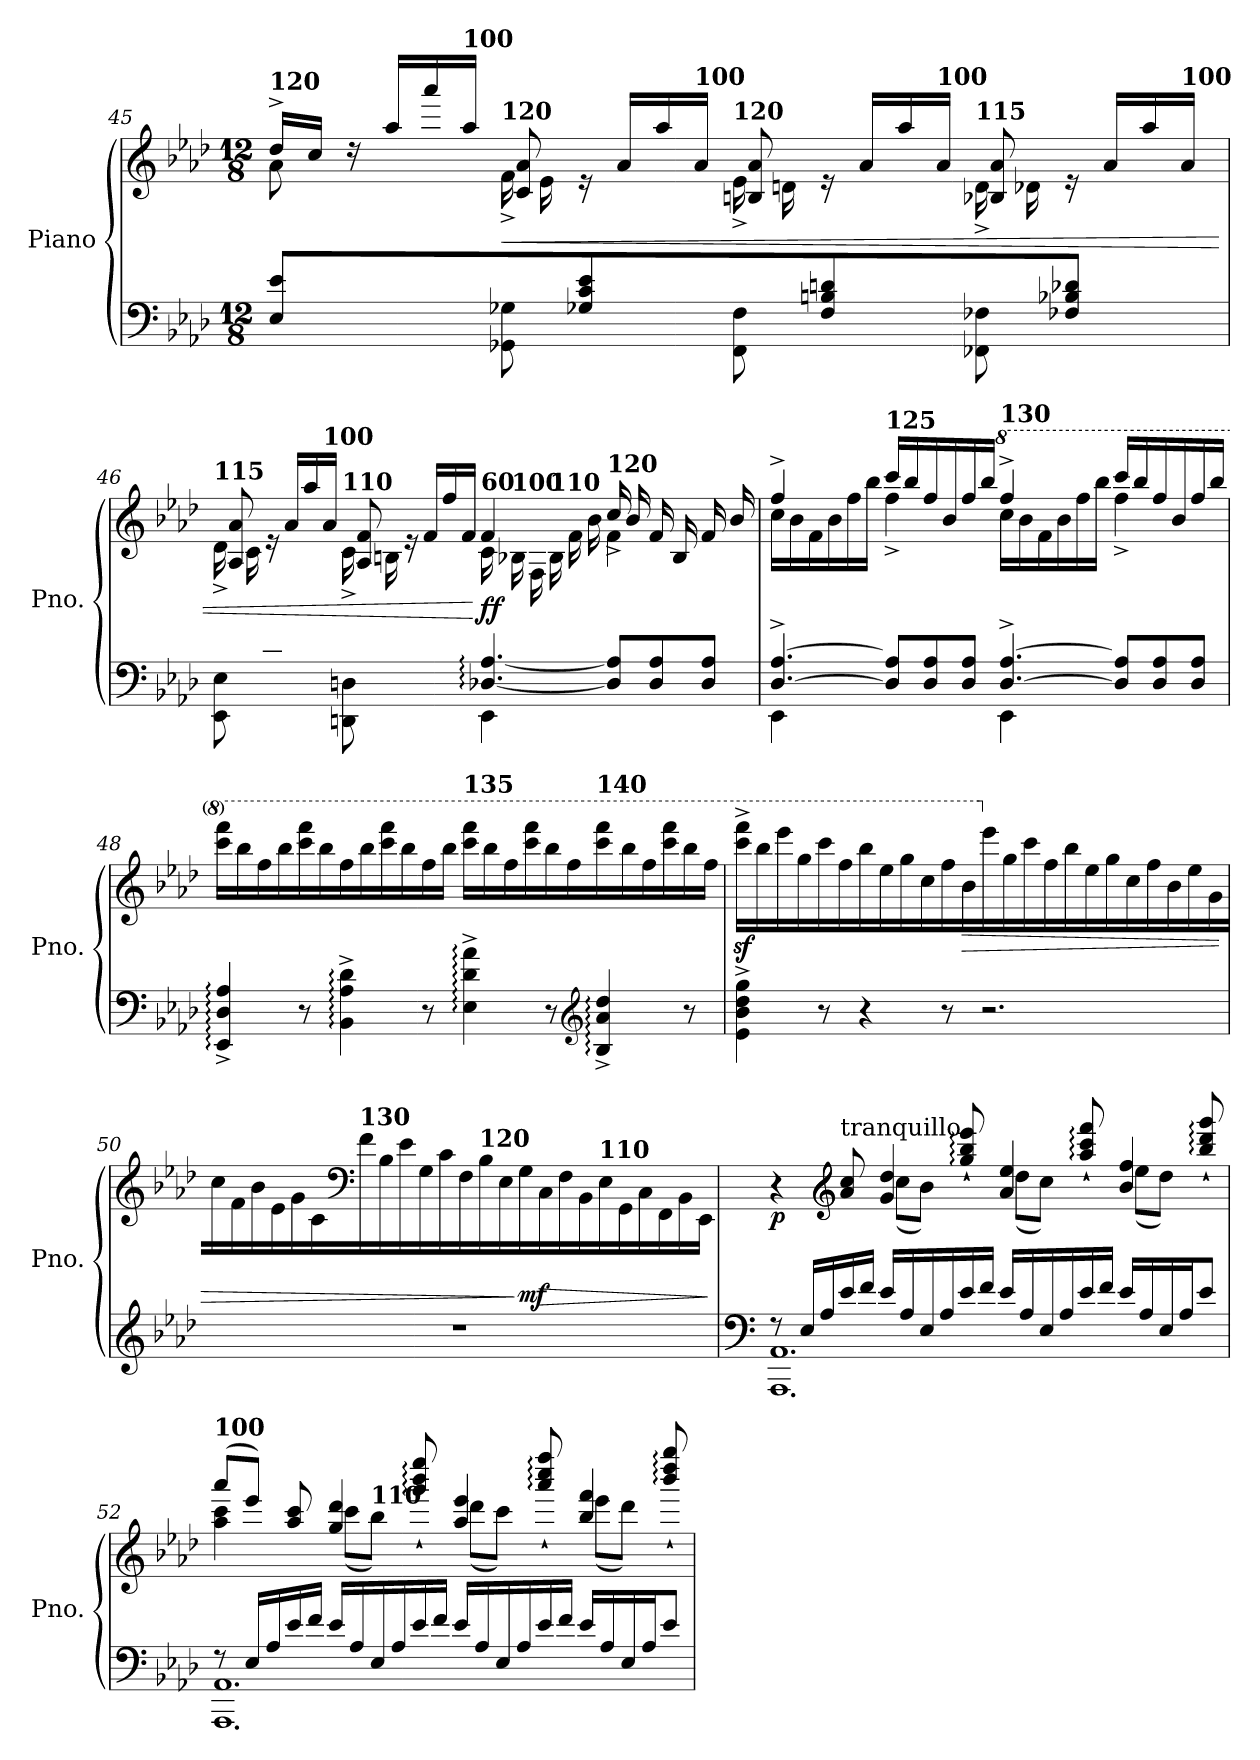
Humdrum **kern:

**kern	**kern	**dynam
*part1	*part1	*part1
*staff2	*staff1	*staff1/2
*I"Piano	*	*
*I'Pno.	*	*
!!LO:LB:g=z
*clefF4	*clefG2	*
*k[b-e-a-d-]	*k[b-e-a-d-]	*
*M12/8	*M12/8	*
=45	=45	=45
*^	*^	*
*	*	*	*^	*
!	!	!LO:TX:a:B:t=120	!	!	!
8E-/ 8e-/L	8ryy	16dd-^/LL	8ryy	8a-\	.
.	.	16cc/JJ	.	.	.
4.ryy	8ryy	16rdd	8e-\ 8a-\ 8cc\J	4ryy	.
.	.	16aa-/LL	.	.	.
.	8ryy	16aaa-/	8ryy	.	.
!	!	!LO:TX:a:B:t=100	!	!	!
.	.	16aa-/JJ	.	.	.
!	!	!LO:TX:a:B:t=120	!	!	!
!	!	!	!	!	!LO:HP:b
.	8GG-X\ 8G-X\	8ryy	16f^\LL	8c/ 8a-/	<
.	.	.	16e-\J	.	.
8G-X/ 8c/ 8e-/J	8ryy	16re	8ryy	4ryy	.
.	.	16a-/LL	.	.	.
4ryy	8ryy	16aa-/	8ryy	.	.
!	!	!LO:TX:a:B:t=100	!	!	!
.	.	16a-/JJ	.	.	.
!	!	!LO:TX:a:B:t=120	!	!	!
.	8FF\ 8F\	8ryy	16e-^\LL	8Bn/ 8a-/	.
.	.	.	16dn\J	.	.
8F/ 8Bn/ 8dn/J	8ryy	16re	8ryy	4ryy	.
.	.	16a-/LL	.	.	.
4ryy	8ryy	16aa-/	8ryy	.	.
!	!	!LO:TX:a:B:t=100	!	!	!
.	.	16a-/JJ	.	.	.
!	!	!LO:TX:a:B:t=115	!	!	!
.	8FF-X\ 8F-X\	8ryy	16d^\LL	8B-X/ 8a-/	.
.	.	.	16d-X\J	.	.
8F-X/ 8B-X/ 8d-X/J	8ryy	16re	8ryy	4ryy	.
.	.	16a-/LL	.	.	.
8ryy	8ryy	16aa-/	8ryy	.	.
!	!	!LO:TX:a:B:t=100	!	!	!
.	.	16a-/JJ	.	.	.
=46	=46	=46	=46	=46	=46
*^	*^	*	*	*	*
!	!	!	!	!LO:TX:a:B:t=115	!	!	!
8ryy	8EE-\ 8E-\	2.ryy	2.ryy	8ryy	16d-^\LL	8A-/ 8a-/	.
.	.	.	.	.	16c\J	.	.
8E-/ 8A-/ 8c/J	8ryy	.	.	16re	8ryy	4ryy	.
.	.	.	.	16a-/LL	.	.	.
4ryy	8ryy	.	.	16aa-/	8ryy	.	.
!	!	!	!	!LO:TX:a:B:t=100	!	!	!
.	.	.	.	16a-/JJ	.	.	.
!	!	!	!	!LO:TX:a:B:t=110	!	!	!
.	8DDn\ 8Dn\	.	.	8ryy	16c^\LL	8A-/ 8f/	.
.	.	.	.	.	16Bn\J	.	.
8Dn/ 8A-/ 8Bn/J	8ryy	.	.	16re	8ryy	4ryy	.
.	.	.	.	16f/LL	.	.	.
2..ryy	8ryy	.	.	16ff/	8ryy	.	.
.	.	.	.	16f/JJ	.	.	.
!	!	!	!	!LO:TX:a:B:t=60	!	!	!
!	!	!	!	!	!	!	!LO:DY:n=1:b
.	[4.D-X/: [4.A-/:	4EE-\	4ryy	4f/	16c\LL	4ryy	[ ff
!	!	!	!	!	!LO:TX:a:B:t=100	!	!
.	.	.	.	.	16B-X\	.	.
.	.	.	.	.	16F\	.	.
!	!	!	!	!	!LO:TX:a:B:t=110	!	!
.	.	.	.	.	16B-\	.	.
.	.	2ryy	2ryy	8ryy	16f\	2ryy	.
.	.	.	.	.	16b-\JJ	.	.
!	!	!	!	!LO:TX:a:B:t=120	!	!	!
.	8D-/] 8A-/]L	.	.	4f\	16cc^/LL	.	.
.	.	.	.	.	16b-/	.	.
.	8D-/ 8A-/	.	.	.	16f/	.	.
.	.	.	.	.	16B-/	.	.
.	8D-/ 8A-/J	.	.	8ryy	16f/	.	.
.	.	.	.	.	16b-/JJ	.	.
*	*v	*v	*v	*	*	*	*
*	*	*	*v	*v	*
!!LO:PB:g=z
=47	=47	=47	=47	=47
[4.D-/^ [4.A-/^	4EE-:\	4ff^/	16cc\LL	.
.	.	.	16b-\	.
.	.	.	16f\	.
.	.	.	16b-\	.
.	4ryy	8ryy	16ff\	.
.	.	.	16bb-\JJ	.
!	!	!LO:TX:a:B:t=125	!	!
8D-/] 8A-/]L	.	16ccc/LL	4ff^\	.
.	.	16bb-/	.	.
8D-/ 8A-/	4ryy	16ff/	.	.
.	.	16b-/	.	.
8D-/ 8A-/J	.	16ff/	8ryy	.
.	.	16bb-/JJ	.	.
*	*	*8va	*	*
!	!	!LO:TX:a:B:t=130	!	!
[4.D-/^ [4.A-/^	4EE-:\	4fff^/	16ccc\LL	.
.	.	.	16bb-\	.
.	.	.	16ff\	.
.	.	.	16bb-\	.
.	2ryy	8ryy	16fff\	.
.	.	.	16bbb-\JJ	.
8D-/] 8A-/]L	.	16cccc/LL	4fff^\	.
.	.	16bbb-/	.	.
8D-/ 8A-/	.	16fff/	.	.
.	.	16bb-/	.	.
8D-/ 8A-/J	.	16fff/	8ryy	.
.	.	16bbb-/JJ	.	.
*v	*v	*	*	*
*	*v	*v	*
=48	=48	=48
4EE-/:^ 4D-/:^ 4A-/:^	16cccc\ 16ffff\LL	.
.	16bbb-\	.
.	16fff\	.
.	16bbb-\	.
8r	16cccc\ 16ffff\	.
.	16bbb-\	.
4BB-\:^ 4A-\:^ 4d-\:^	16fff\	.
.	16bbb-\	.
.	16cccc\ 16ffff\	.
.	16bbb-\	.
8r	16fff\	.
.	16bbb-\JJ	.
!	!LO:TX:a:B:t=135	!
4E-\:^ 4d-\:^ 4a-\:^	16cccc\ 16ffff\LL	.
.	16bbb-\	.
.	16fff\	.
.	16cccc\ 16ffff\	.
8r	16bbb-\	.
.	16fff\	.
*clefG2	*	*
!	!LO:TX:a:B:t=140	!
4B-/:^ 4a-/:^ 4dd-/:^	16cccc\ 16ffff\	.
.	16bbb-\	.
.	16fff\	.
.	16cccc\ 16ffff\	.
8r	16bbb-\	.
.	16fff\JJ	.
!!LO:LB:g=z
=49	=49	=49
4e-\^ 4b-\^ 4dd-\^ 4gg\^	16cccc\z<^ 16ffff\z<^LL	.
.	16bbb-\	.
.	16eeee-\	.
.	16ggg\	.
8r	16cccc\	.
.	16fff\	.
4r	16bbb-\	.
.	16eee-\	.
.	16ggg\	.
.	16ccc\	.
8r	16fff\	.
!	!	!LO:HP:b
.	16bb-\	>
*	*X8va	*
2.r	16eee-\	.
.	16gg\	.
.	16ccc\	.
.	16ff\	.
.	16bb-\	.
.	16ee-\	.
.	16gg\	.
.	16cc\	.
.	16ff\	.
.	16b-\	.
.	16ee-\	.
.	16g\	.
=50	=50	=50
1.r	16cc\	.
.	16f\	.
.	16b-\	.
.	16e-\	.
.	16g\	.
.	16c\	.
*	*clefF4	*
!	!LO:TX:a:B:t=130	!
.	16f\	.
.	16B-\	.
.	16e-\	.
.	16G\	.
.	16c\	.
.	16F\	.
!	!LO:TX:a:B:t=120	!
.	16B-\	.
.	16E-\	.
!	!	!LO:DY:n=1:b
.	16G\	] mf
!	!	!LO:HP:b
.	16C\	>
.	16F\	.
.	16BB-\	.
!	!LO:TX:a:B:t=110	!
.	16E-\	.
.	16GG\	.
.	16C\	.
.	16FF\	.
.	16BB-\	.
.	16EE-\JJ	.
.	.	]
!!LO:LB:g=z
=51	=51	=51
*clefF4	*	*
*^	*^	*
!	!	!	!	!LO:DY:b
8r	1.AAA- 1.AA-	4r	4ryy	p
16E-/LL	.	.	.	.
16A-/	.	.	.	.
*	*	*clefG2	*	*
!	!	!LO:TX:a:t=tranquillo	!	!
16e-/	.	8a-/ 8cc/	8ryy	.
16f/JJ	.	.	.	.
16e-/LL	.	4g/ 4dd-/	(>8cc\L	.
16A-/	.	.	.	.
16E-/	.	.	8b-\J)	.
16A-/	.	.	.	.
16e-/	.	8gg/:` 8bb-/:` 8eee-/:`	8ryy	.
16f/JJ	.	.	.	.
16e-/LL	.	4a-/ 4ee-/	(>8dd-\L	.
16A-/	.	.	.	.
16E-/	.	.	8cc\J)	.
16A-/	.	.	.	.
16e-/	.	8aa-/:` 8ccc/:` 8fff/:`	8ryy	.
16f/JJ	.	.	.	.
16e-/LL	.	4b-/ 4ff/	(>8ee-\L	.
16A-/	.	.	.	.
16E-/	.	.	8dd-\J)	.
16A-/J	.	.	.	.
8e-/J	.	8bb-/:` 8ddd-/:` 8ggg/:`	8ryy	.
=52	=52	=52	=52	=52
!	!	!LO:TX:a:B:t=100	!	!
8r	1.AAA- 1.AA-	(8aaa-/L	4aa-\ 4ccc\	.
16E-/LL	.	8eee-/J)	.	.
16A-/	.	.	.	.
16e-/	.	8aa-/ 8ccc/	8ryy	.
16f/JJ	.	.	.	.
16e-/LL	.	4gg/ 4ddd-/	(>8ccc\L	.
16A-/	.	.	.	.
!	!	!	!LO:TX:a:B:t=110	!
16E-/	.	.	8bb-\J)	.
16A-/	.	.	.	.
16e-/	.	8ggg/:` 8bbb-/:` 8eeee-/:`	8ryy	.
16f/JJ	.	.	.	.
16e-/LL	.	4aa-/ 4eee-/	(>8ddd-\L	.
16A-/	.	.	.	.
16E-/	.	.	8ccc\J)	.
16A-/	.	.	.	.
16e-/	.	8aaa-/:` 8cccc/:` 8ffff/:`	8ryy	.
16f/JJ	.	.	.	.
16e-/LL	.	4bb-/ 4fff/	(>8eee-\L	.
16A-/	.	.	.	.
16E-/	.	.	8ddd-\J)	.
16A-/J	.	.	.	.
8e-/J	.	8bbb-/:` 8dddd-/:` 8gggg/:`	8ryy	.
*v	*v	*	*	*
*	*v	*v	*
=	=	=
*-	*-	*-
